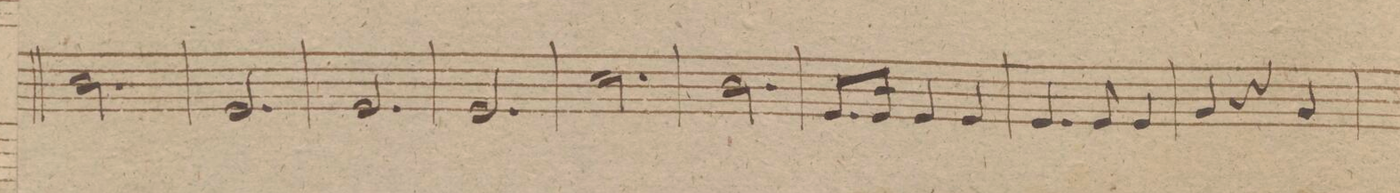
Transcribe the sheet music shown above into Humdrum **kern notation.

**kern	**dynam
*I"Corno 2do in A.	*
*clefG2	*
*k[f#]	*
*M3/4	*
2.f#/	.
=53	=53
2.B/	.
=54	=54
2.B/	.
=55	=55
2.B/	.
=56	=56
2.g/	.
=57	=57
2.f#/	.
=58	=58
8.B/L	.
16B/Jk	.
4B/	.
4B/	.
=59	=59
4.B/	.
8B/	.
4B/	.
=60	=60
4d/	.
4r	.
4d/	.
=61	=61
*-	*-
